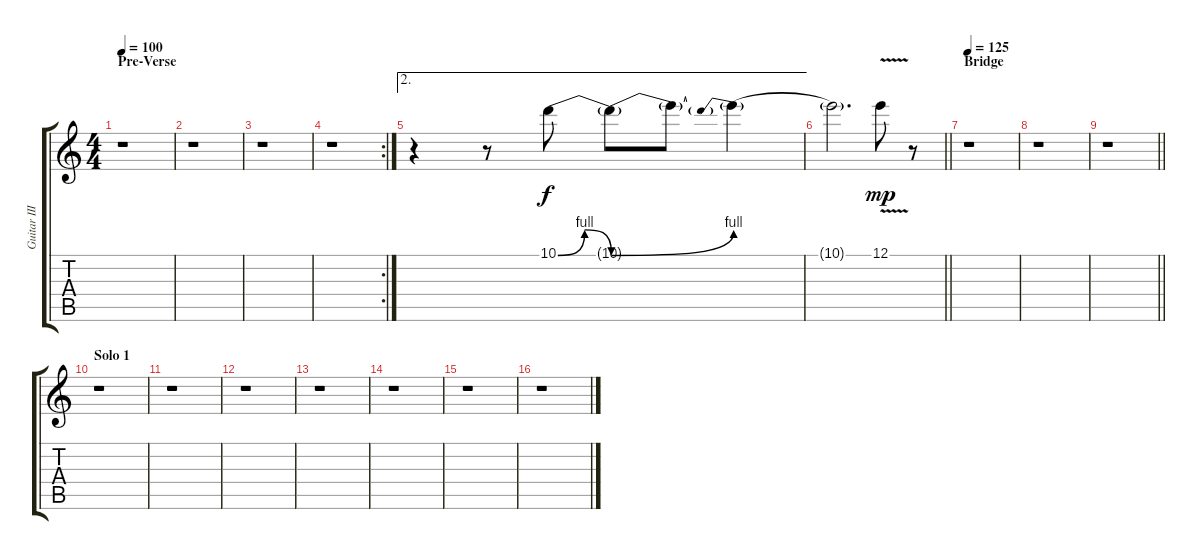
\track ("Guitar III (Fills)" "Guitar III") {instrument overdrivenguitar}
\staff {score tabs}
\tuning (E4 B3 G3 D3 A2 E2) {hide}
\ts (4 4)
\section ("" "Pre-Verse")
\tempo 100
\clef g2
\ks c
r.1{dy mp} |
r.1 |
r.1 |
\rc 2
r.1 |
\ae 2
r.4 r.8 10.1{be (bendrelease 0 0 30 4 45 4 60 0)}.8{dy f} 10.1{be (bend 0 0 60 4) t}.8 10.1{t}.8 10.1{be (prebend 0 4 60 4) t}.4 |
\barLineRight lightlight
10.1{t}.2{d} 12.1{v}.8{dy mp} r.8 |
\section ("" "Bridge")
\tempo 125
r.1 |
r.1 |
\barLineRight lightlight
r.1 |
\section ("" "Solo 1")
r.1 |
r.1 |
r.1 |
r.1 |
r.1 |
r.1 |
r.1
